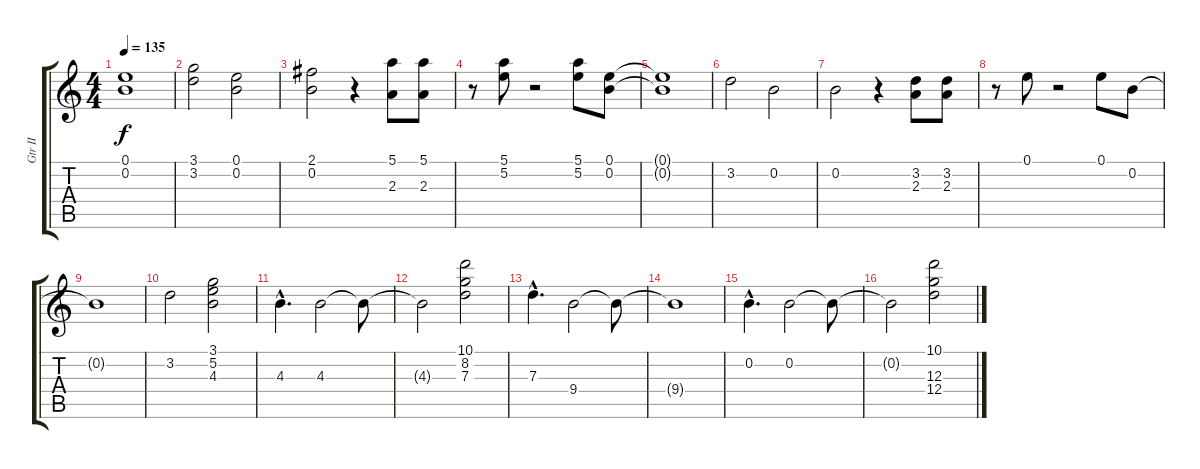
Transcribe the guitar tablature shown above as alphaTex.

\track ("Gtr II" "Gtr II") {instrument overdrivenguitar}
\staff {score tabs}
\tuning (E4 B3 G3 D3 A2 E2) {hide}
\ts (4 4)
\tempo 135
\clef g2
\ks c
(0.1{t} 0.2{t}).1{dy f} |
(3.1 3.2).2 (0.1 0.2).2 |
(2.1 0.2).2 r.4 (5.1 2.3).8 (5.1 2.3).8 |
r.8 (5.1 5.2).8 r.2 (5.1 5.2).8 (0.1 0.2).8 |
(0.1{t} 0.2{t}).1 |
3.2.2 0.2.2 |
0.2.2 r.4 (3.2 2.3).8 (3.2 2.3).8 |
r.8 0.1.8 r.2 0.1.8 0.2.8 |
0.2{t}.1 |
3.2.2 (3.1 5.2 4.3).2 |
4.3{hac}.4{d} 4.3.2 4.3{t}.8 |
4.3{t}.2 (10.1 8.2 7.3).2 |
7.3{hac}.4{d} 9.4.2 9.4{t}.8 |
9.4{t}.1 |
0.2{hac}.4{d} 0.2.2 0.2{t}.8 |
0.2{t}.2 (10.1 12.3 12.4).2
